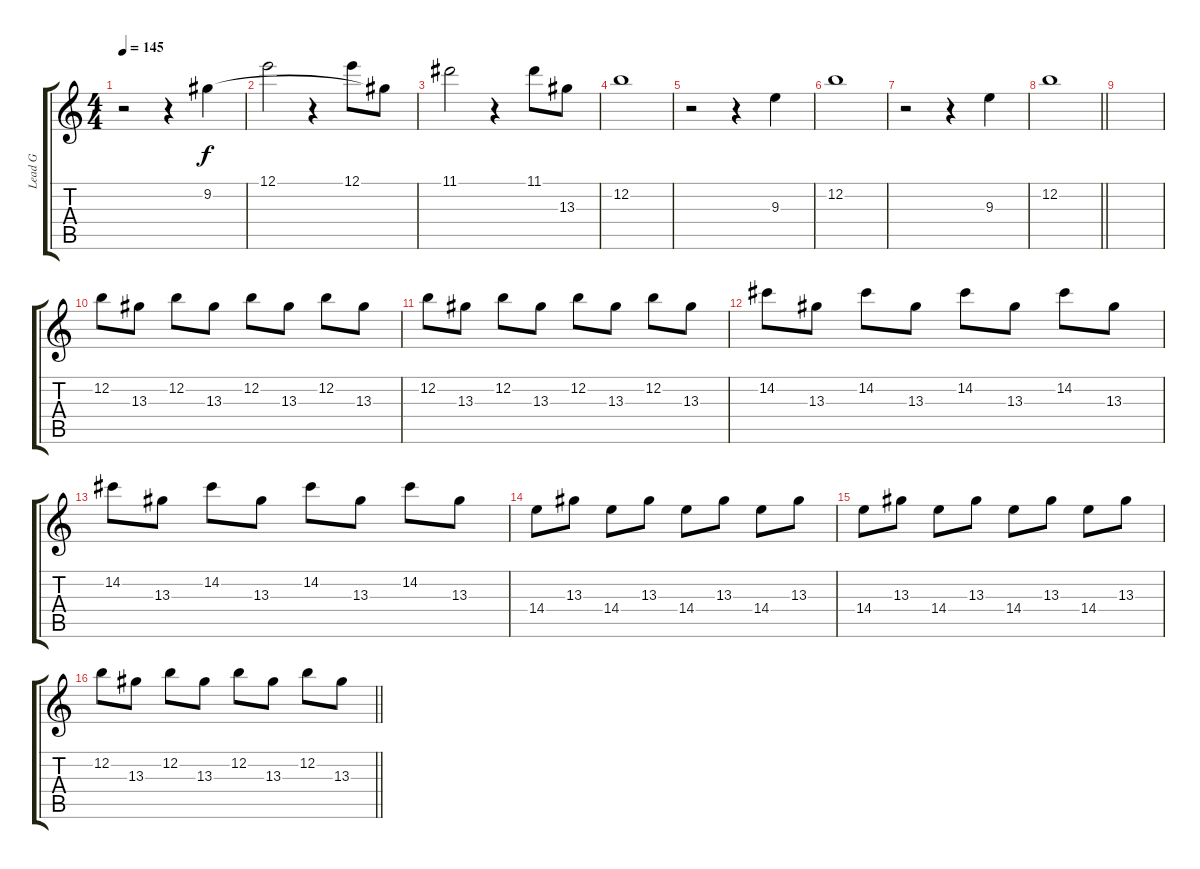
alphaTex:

\track ("Lead G" "Lead G") {instrument overdrivenguitar}
\staff {score tabs}
\tuning (E4 B3 G3 D3 A2 E2) {hide}
\ts (4 4)
\tempo 145
\clef g2
\ks c
r.2{dy f} r.4 9.2.4 |
12.1.2 r.4 12.1.8 9.2{t}.8 |
11.1.2 r.4 11.1.8 13.3.8 |
12.2.1 |
r.2 r.4 9.3.4 |
12.2.1 |
r.2 r.4 9.3.4 |
\barLineRight lightlight
12.2.1 |
|
12.2.8 13.3.8 12.2.8 13.3.8 12.2.8 13.3.8 12.2.8 13.3.8 |
12.2.8 13.3.8 12.2.8 13.3.8 12.2.8 13.3.8 12.2.8 13.3.8 |
14.2.8 13.3.8 14.2.8 13.3.8 14.2.8 13.3.8 14.2.8 13.3.8 |
14.2.8 13.3.8 14.2.8 13.3.8 14.2.8 13.3.8 14.2.8 13.3.8 |
14.4.8 13.3.8 14.4.8 13.3.8 14.4.8 13.3.8 14.4.8 13.3.8 |
14.4.8 13.3.8 14.4.8 13.3.8 14.4.8 13.3.8 14.4.8 13.3.8 |
\barLineRight lightlight
12.2.8 13.3.8 12.2.8 13.3.8 12.2.8 13.3.8 12.2.8 13.3.8
